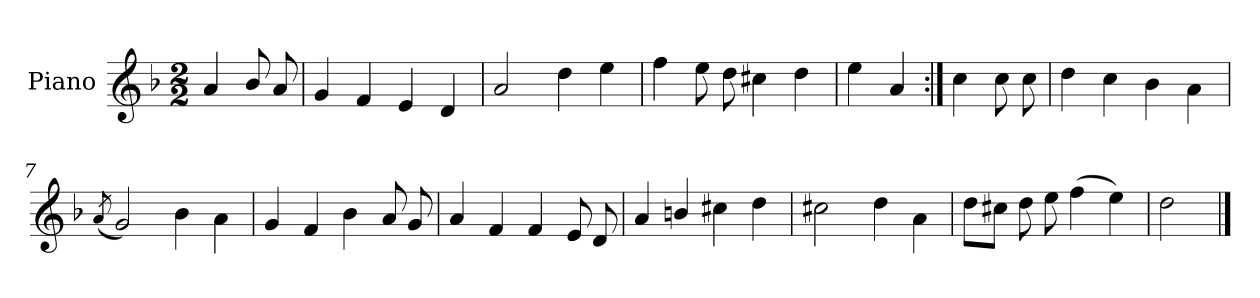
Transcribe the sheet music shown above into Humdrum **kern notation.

**kern
*part1
*staff1
*I"Piano
*I'Pno.
*clefG2
*k[b-]
*M2/2
=
4a/
8b-/
8a/
=1
4g/
4f/
4e/
4d/
=2
2a/
4dd\
4ee\
=3
4ff\
8ee\
8dd\
4cc#X\
4dd\
!!LO:LB:g=z
=4
4ee\
4a/
=5:|!
4cc\
8cc\
8cc\
=6
4dd\
4cc\
4b-\
4a\
=7
(<8qa/
2g/)
4b-\
4a\
=8
4g/
4f/
4b-\
8a/
8g/
=9
4a/
4f/
4f/
8e/
8d/
!!LO:LB:g=z
=10
4a/
4bn/
4cc#X\
4dd\
=11
2cc#X\
4dd\
4a\
=12
8dd\L
8cc#X\J
8dd\
8ee\
(>4ff\
4ee\)
=13
2dd\
==
*-
